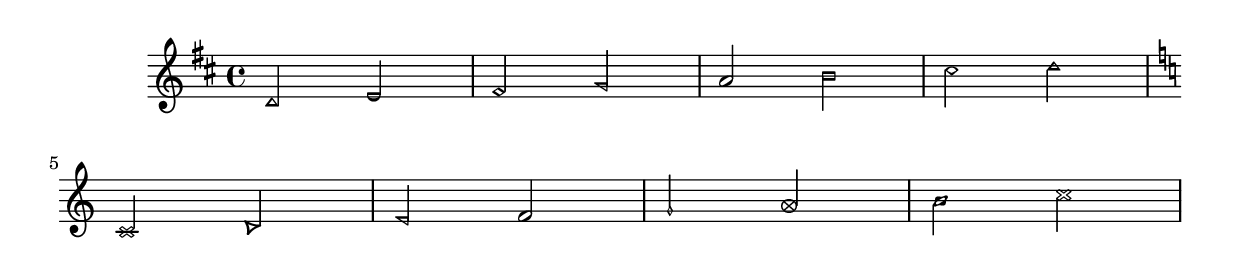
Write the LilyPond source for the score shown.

%% DO NOT EDIT this file manually; it is automatically
%% generated from LSR http://lsr.di.unimi.it
%% Make any changes in LSR itself, or in Documentation/snippets/new/ ,
%% and then run scripts/auxiliar/makelsr.py
%%
%% This file is in the public domain.
\version "2.18.0"

\header {
  lsrtags = "editorial-annotations, pitches"

  texidoc = "
The @code{shapeNoteStyles} property can be used to define various note
head styles for each step of the scale (as set by the key signature or
the @code{tonic} property). This property requires a set of symbols,
which can be purely arbitrary (geometrical expressions such as
@code{triangle}, @code{cross}, and @code{xcircle} are allowed) or based
on old American engraving tradition (some latin note names are also
allowed).

That said, to imitate old American song books, there are several
predefined note head styles available through shortcut commands such as
@code{\\aikenHeads} or @code{\\sacredHarpHeads}.

This example shows different ways to obtain shape note heads, and
demonstrates the ability to transpose a melody without losing the
correspondence between harmonic functions and note head styles.

"
  doctitle = "Applying note head styles depending on the step of the scale"
} % begin verbatim

fragment = {
  \key c \major
  c2 d
  e2 f
  g2 a
  b2 c
}

\new Staff {
  \transpose c d
  \relative c' {
    \set shapeNoteStyles = ##(do re mi fa
                               #f la ti)
    \fragment
  }

  \break

  \relative c' {
    \set shapeNoteStyles = ##(cross triangle fa #f
                               mensural xcircle diamond)
    \fragment
  }
}
